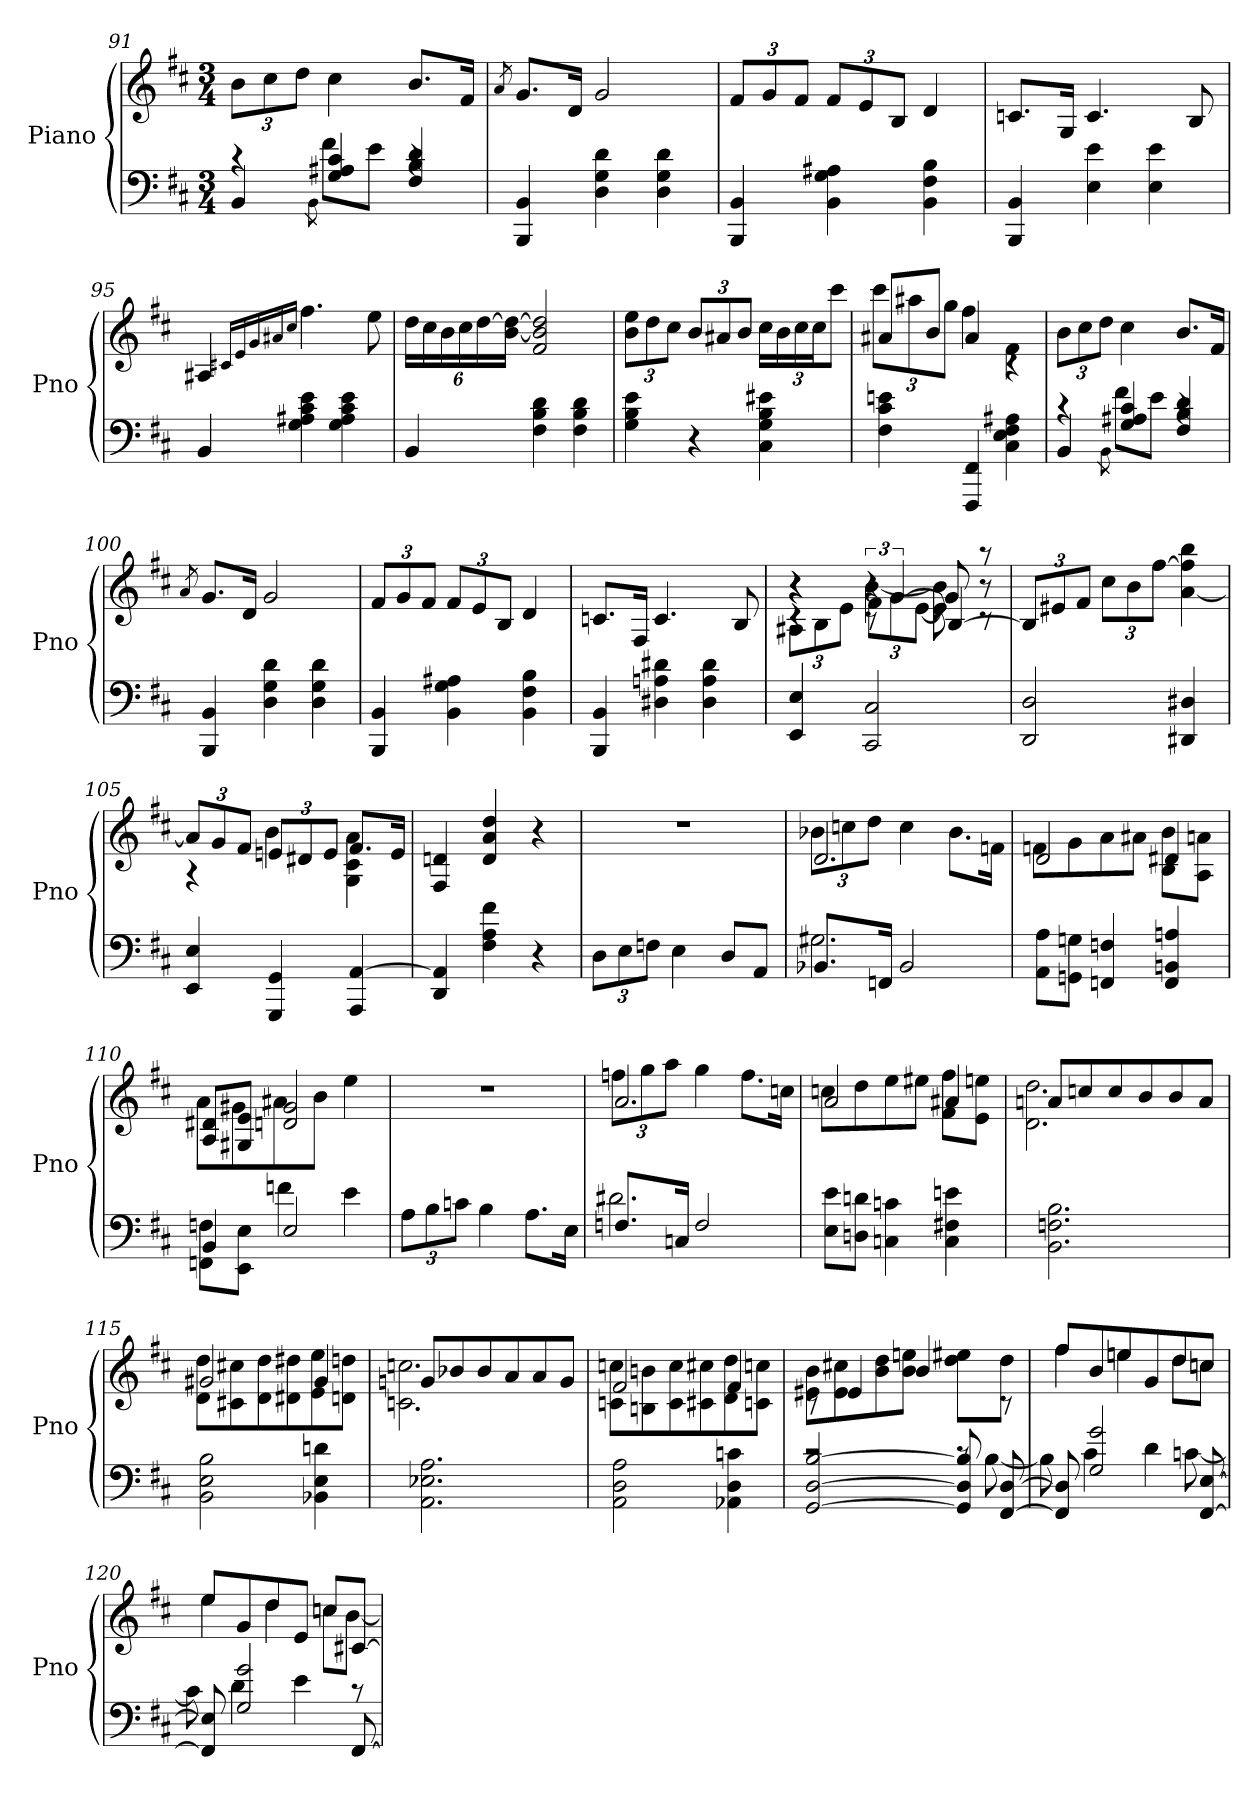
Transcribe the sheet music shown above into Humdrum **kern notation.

**kern	**kern
*part1	*part1
*staff2	*staff1
*I"Piano	*
*I'Pno	*
*clefF4	*clefG2
*k[f#c#]	*k[f#c#]
*M3/4	*M3/4
=91	=91
*^	*
4BB	4rc	12bL
.	.	12cc#
.	.	12ddJ
8qBB\	.	.
4G 4A#X 4c#	8f#L	4cc#
.	8eJ	.
4F# 4B 4d	4rc	8.bL
.	.	16f#Jk
*v	*v	*
=92	=92
.	8qa/
4BBB 4BB	8.gL
.	16dJk
4D 4G 4d	2g
4D 4G 4d	.
=93	=93
4BBB 4BB	12f#L
.	12g
.	12f#J
4BB 4G 4A#X	12f#L
.	12e
.	12BJ
4BB 4F# 4B	4d
=94	=94
4BBB 4BB	8.cnL
.	16GJk
4E 4e	4.c
4E 4e	.
.	8B
=95	=95
4BB	4A#X
.	16qqc#X/LL
.	16qqe/
.	16qqg/
.	16qqa#X/
.	16qqcc#/JJ
4G 4A#X 4c# 4e	4.ff#
4G 4A# 4c# 4e	.
.	8ee
=96	=96
4BB	24ddLL
.	24cc#
.	24b
.	24cc#
.	[24dd
.	[24b 24dd_JJ
4F# 4B 4d	2f# 2b] 2dd]
4F# 4B 4d	.
=97	=97
4G 4B 4e	12b 12eeL
.	12dd
.	12cc#J
4r	12bL
.	12a#X
.	12bJ
4C# 4G 4B 4e#X	24cc#LL
.	24b
.	24cc#
.	24cc#J
.	12ccc#J
=98	=98
*	*^
4F# 4c# 4en	8a#XL	12ccc#L
.	.	12aa#X
.	8bJ	.
.	.	12ggJ
4FFF# 4FF#	4a#	4ff#
4C# 4E 4F# 4A#X	4rc	4f#
*	*v	*v
=99	=99
*^	*
4BB	4rc	12bL
.	.	12cc#
.	.	12ddJ
8qBB\	.	.
4G 4A#X 4c#	8f#L	4cc#
.	8eJ	.
4F# 4B 4d	4rc	8.bL
.	.	16f#Jk
*v	*v	*
=100	=100
.	8qa/
4BBB 4BB	8.gL
.	16dJk
4D 4G 4d	2g
4D 4G 4d	.
=101	=101
4BBB 4BB	12f#L
.	12g
.	12f#J
4BB 4G 4A#X	12f#L
.	12e
.	12BJ
4BB 4F# 4B	4d
=102	=102
4BBB 4BB	8.cnL
.	16F#Jk
4D#X 4An 4d#X	4.c
4D# 4A 4d#	.
.	8B
=103	=103
*	*^
*	*	*^
*	*	*	*^
4EE 4E	4r	4r	4rc	12A#XL
.	.	.	.	12B
.	.	.	.	12eJ
2CC# 2C#	4r	[4b\	12rc	12f#L
.	.	.	[6g	12g
.	.	.	.	[12eJ
.	[4B/	8b\]	8g]	8e]
.	.	8r	8rc	8raa
*	*v	*v	*v	*v
=104	=104
2DD 2D	12BL]
.	12e#X
.	12f#J
.	12cc#L
.	12b
.	[12ff#J
4DD#X 4D#X	[4a 4ff#] 4bb
=105	=105
*	*^
4EE 4E	12aL]	4r
.	12g	.
.	12f#J	.
4GGG 4GG	12enL	4b
.	12d#X	.
.	12eJ	.
4AAA [4AA	8.f#L	4G 4c# 4a
.	16eJk	.
*	*v	*v
=106	=106
4DD 4AA]	4F# 4dn
4F# 4A 4f#	4d 4a 4dd
4r	4r
=107	=107
12DL	2.r
12E	.
12FnJ	.
4E	.
8DL	.
8AAJ	.
=108	=108
*^	*^
8.BB-XL	2.G#X	2.d	12b-XL
.	.	.	12ccn
.	.	.	12ddJ
16FFnJk	.	.	.
2BB-	.	.	4cc
.	.	.	8.b-L
.	.	.	16fnJk
*v	*v	*	*
=109	=109	=109
8AA 8AL	2d	8fnL
8GGn 8GnJ	.	8g
4FFn 4Fn	.	8a
.	.	8a#XJ
4FF 4BBn 4An	4d#X	8B 8bL
.	.	8A 8anJ
=110	=110	=110
*^	*	*
4BB	8FFn 8FnL	8A 8d#XL	8aL
.	8EE 8EJ	8G#X 8eJ	8g#X
2E	4fn	2dn 2g#	8a#X
.	.	.	8bJ
.	4e	.	4ee
*v	*v	*	*
*	*v	*v
=111	=111
12AL	2.r
12B	.
12cnJ	.
4B	.
8.AL	.
16EJk	.
=112	=112
*^	*^
8.FnL	2.d#X	2.a	12ffnL
.	.	.	12gg
.	.	.	12aaJ
16CnJk	.	.	.
2F	.	.	4gg
.	.	.	8.ffL
.	.	.	16ccnJk
*v	*v	*	*
=113	=113	=113
8E 8eL	2a	8ccnL
8Dn 8dnJ	.	8dd
4Cn 4cn	.	8ee
.	.	8ee#XJ
4C 4F#X 4en	4a#X	8f# 8ff#L
.	.	8e 8eenJ
=114	=114	=114
2.BB 2.Fn 2.B	8anL	2.d 2.dd
.	8ccn	.
.	8cc	.
.	8b	.
.	8b	.
.	8aJ	.
=115	=115	=115
2BB 2E 2B	2g#X	8d 8ddL
.	.	8c#X 8cc#X
.	.	8d 8dd
.	.	8d#X 8dd#X
4BB-X 4E 4dn	4g#	8e 8ee
.	.	8dn 8ddnJ
=116	=116	=116
2.AA 2.E-X 2.A	8gnL	2.cn 2.ccn
.	8b-X	.
.	8b-	.
.	8a	.
.	8a	.
.	8gJ	.
=117	=117	=117
2AA 2D 2A	2f#	8cn 8ccnL
.	.	8Bn 8bn
.	.	8c 8cc
.	.	8c#X 8cc#X
4AA-X 4D 4cn	4f#	8d 8dd
.	.	8cn 8ccnJ
=118	=118	=118
*^	*	*
[2GG [2D [2B	2rc	8rc	8e#X 8bL
.	.	4e#	8e# 8cc#X
.	.	.	8b 8dd
.	.	4b	8b 8eenJ
8GG] 8D] 8B]	8rc	.	8dd 8ee#XL
[8FF# [8D	[8B	8rc	8ddJ
=119	=119	=119	=119
8FF#] 8D]	8B]	8ff#L	4ff#
2G 2g	4c#	8b	.
.	.	8een	4een
.	4d	8g	.
.	.	8dd	8ddL
[8FF# [8E	[8cn	8ccnJ	8ccnJ
=120	=120	=120	=120
8FF#] 8E]	8c]	8eeL	4ee
2G 2g	4d	8g	.
.	.	8dd	4dd
.	4e	8eJ	.
.	.	8ccnL	8ccnL
[8FF#	8rc	[8c#XJ	[8bJ
*v	*v	*	*
*	*v	*v
=	=
*-	*-
